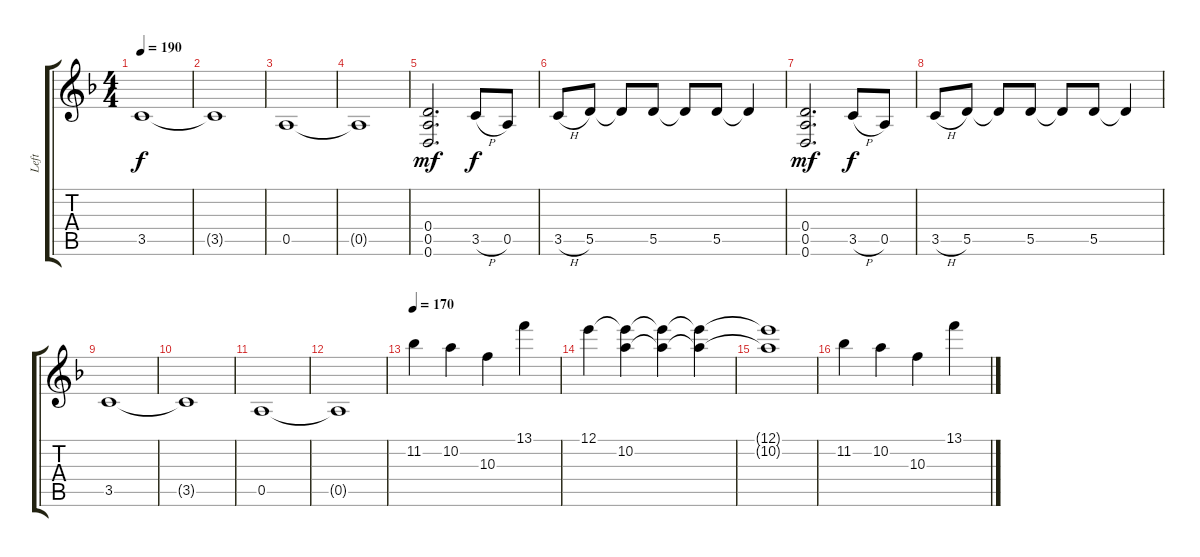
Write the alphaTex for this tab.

\track ("Left" "Left") {instrument overdrivenguitar}
\staff {score tabs}
\tuning (E4 B3 G3 D3 A2 D2) {hide}
\ts (4 4)
\tempo 190
\clef g2
\ks dminor
3.5.1{dy f} |
3.5{t}.1 |
0.5.1 |
0.5{t}.1 |
(0.4 0.5 0.6).2{d dy mf} 3.5{h}.8{dy f} 0.5.8 |
3.5{h}.8 5.5.8 5.5{t}.8 5.5.8 5.5{t}.8 5.5.8 5.5{t}.4 |
(0.4 0.5 0.6).2{d dy mf} 3.5{h}.8{dy f} 0.5.8 |
3.5{h}.8 5.5.8 5.5{t}.8 5.5.8 5.5{t}.8 5.5.8 5.5{t}.4 |
3.5.1 |
3.5{t}.1 |
0.5.1 |
0.5{t}.1 |
\tempo 170
11.2.4 10.2.4 10.3.4 13.1.4 |
12.1.4 (12.1{t} 10.2).4 (12.1{t} 10.2{t}).4 (12.1{t} 10.2{t}).4 |
(12.1{t} 10.2{t}).1 |
11.2.4 10.2.4 10.3.4 13.1.4
